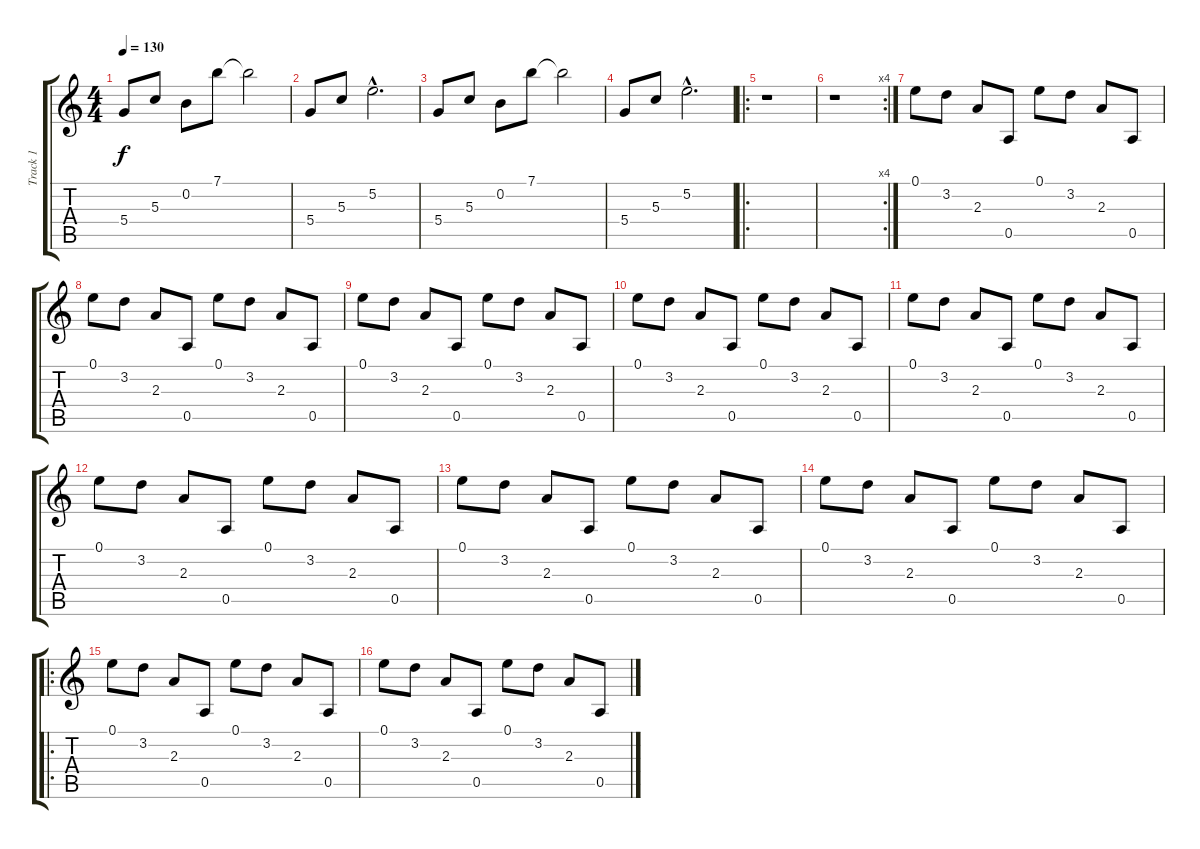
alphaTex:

\track ("Track 1" "Track 1") {instrument electricguitarclean}
\staff {score tabs}
\tuning (E4 B3 G3 D3 A2 E2) {hide}
\ts (4 4)
\tempo 130
\clef g2
\ks c
5.4.8{dy f} 5.3.8 0.2.8 7.1.8 7.1{t}.2 |
5.4.8 5.3.8 5.2{hac}.2{d} |
5.4.8 5.3.8 0.2.8 7.1.8 7.1{t}.2 |
5.4.8 5.3.8 5.2{hac}.2{d} |
\ro
r.1 |
\rc 4
r.1 |
0.1.8 3.2.8 2.3.8 0.5.8 0.1.8 3.2.8 2.3.8 0.5.8 |
0.1.8 3.2.8 2.3.8 0.5.8 0.1.8 3.2.8 2.3.8 0.5.8 |
0.1.8 3.2.8 2.3.8 0.5.8 0.1.8 3.2.8 2.3.8 0.5.8 |
0.1.8 3.2.8 2.3.8 0.5.8 0.1.8 3.2.8 2.3.8 0.5.8 |
0.1.8 3.2.8 2.3.8 0.5.8 0.1.8 3.2.8 2.3.8 0.5.8 |
0.1.8 3.2.8 2.3.8 0.5.8 0.1.8 3.2.8 2.3.8 0.5.8 |
0.1.8 3.2.8 2.3.8 0.5.8 0.1.8 3.2.8 2.3.8 0.5.8 |
0.1.8 3.2.8 2.3.8 0.5.8 0.1.8 3.2.8 2.3.8 0.5.8 |
\ro
0.1.8 3.2.8 2.3.8 0.5.8 0.1.8 3.2.8 2.3.8 0.5.8 |
0.1.8 3.2.8 2.3.8 0.5.8 0.1.8 3.2.8 2.3.8 0.5.8
